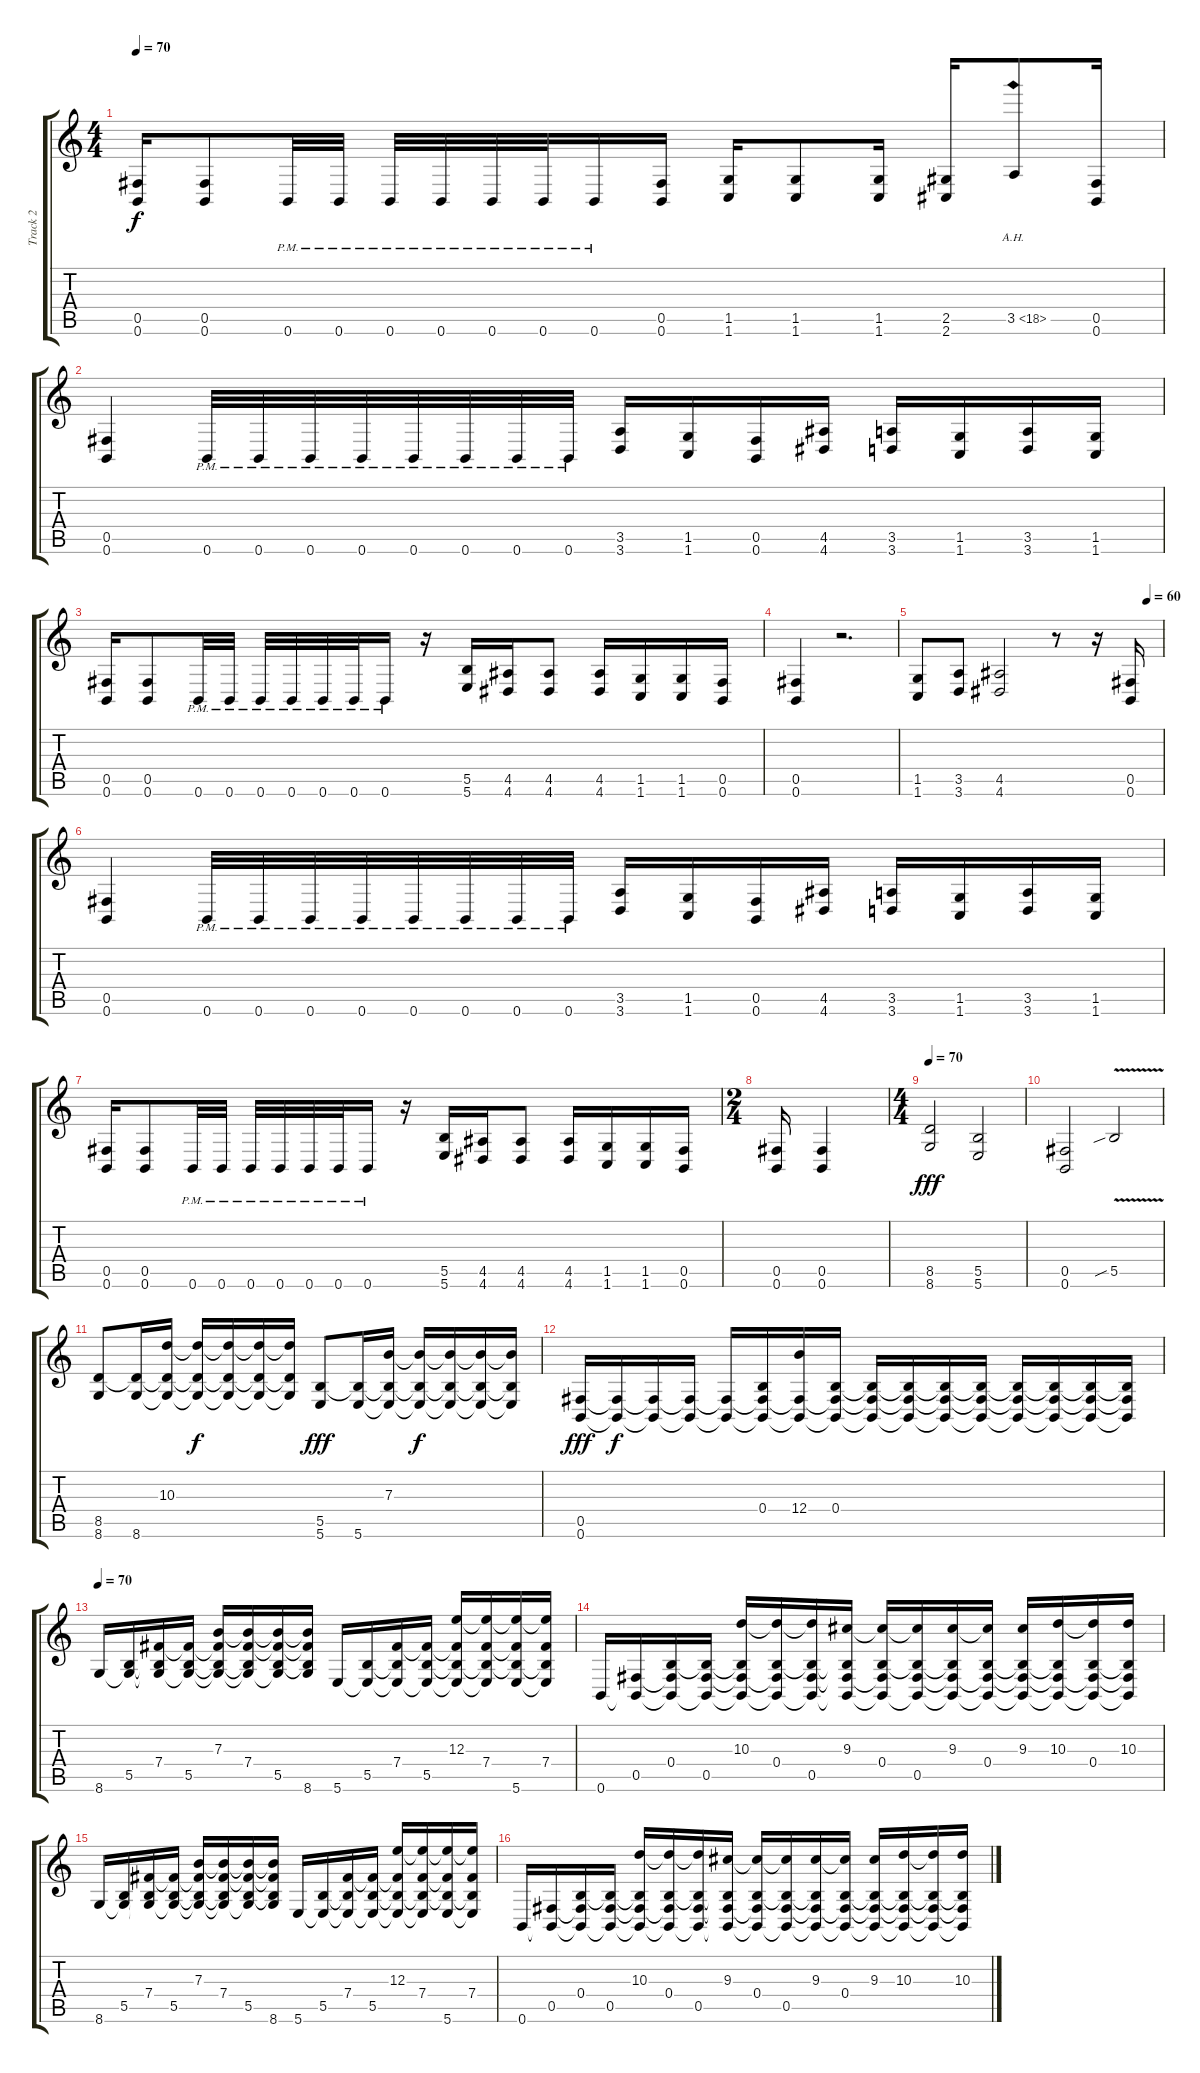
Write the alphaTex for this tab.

\track ("Track 2" "Track 2") {instrument distortionguitar}
\staff {score tabs}
\tuning (Db4 Ab3 E3 B2 Gb2 B1) {hide}
\ts (4 4)
\tempo 70
\clef g2
\ks c
(0.5 0.6).16{dy f} (0.5 0.6).8 0.6{pm}.32 0.6{pm}.32 0.6{pm}.32 0.6{pm}.32 0.6{pm}.32 0.6{pm}.32 0.6{pm}.16 (0.5 0.6).16 (1.5 1.6).16 (1.5 1.6).8 (1.5 1.6).16 (2.5 2.6).16 3.5{ah 15}.8 (0.5 0.6).16 |
(0.5 0.6).4 0.6{pm}.32 0.6{pm}.32 0.6{pm}.32 0.6{pm}.32 0.6{pm}.32 0.6{pm}.32 0.6{pm}.32 0.6{pm}.32 (3.5 3.6).16 (1.5 1.6).16 (0.5 0.6).16 (4.5 4.6).16 (3.5 3.6).16 (1.5 1.6).16 (3.5 3.6).16 (1.5 1.6).16 |
(0.5 0.6).16 (0.5 0.6).8 0.6{pm}.32 0.6{pm}.32 0.6{pm}.32 0.6{pm}.32 0.6{pm}.32 0.6{pm}.32 0.6{pm}.16 r.16 (5.5 5.6).16 (4.5 4.6).16 (4.5 4.6).8 (4.5 4.6).16 (1.5 1.6).16 (1.5 1.6).16 (0.5 0.6).16 |
(0.5 0.6).4 r.2{d} |
\tempo (60 0.9375)
(1.5 1.6).8 (3.5 3.6).8 (4.5 4.6).2 r.8 r.16 (0.5 0.6).16 |
(0.5 0.6).4 0.6{pm}.32 0.6{pm}.32 0.6{pm}.32 0.6{pm}.32 0.6{pm}.32 0.6{pm}.32 0.6{pm}.32 0.6{pm}.32 (3.5 3.6).16 (1.5 1.6).16 (0.5 0.6).16 (4.5 4.6).16 (3.5 3.6).16 (1.5 1.6).16 (3.5 3.6).16 (1.5 1.6).16 |
(0.5 0.6).16 (0.5 0.6).8 0.6{pm}.32 0.6{pm}.32 0.6{pm}.32 0.6{pm}.32 0.6{pm}.32 0.6{pm}.32 0.6{pm}.16 r.16 (5.5 5.6).16 (4.5 4.6).16 (4.5 4.6).8 (4.5 4.6).16 (1.5 1.6).16 (1.5 1.6).16 (0.5 0.6).16 |
\ts (2 4)
(0.5 0.6).16 (0.5 0.6).4 |
\ts (4 4)
\tempo 70
(8.5 8.6).2{dy fff} (5.5 5.6).2 |
(0.5 0.6).2 5.5{v sib}.2 |
(8.5 8.6).8 (8.5{t} 8.6).16 (10.3 8.5{t} 8.6{t}).16 (10.3{t} 8.5{t} 8.6{t}).16{dy f} (10.3{t} 8.5{t} 8.6{t}).16 (10.3{t} 8.5{t} 8.6{t}).16 (10.3{t} 8.5{t} 8.6{t}).16 (5.5 5.6).8{dy fff} (5.5{t} 5.6).16 (7.3 5.5{t} 5.6{t}).16 (7.3{t} 5.5{t} 5.6{t}).16{dy f} (7.3{t} 5.5{t} 5.6{t}).16 (7.3{t} 5.5{t} 5.6{t}).16 (7.3{t} 5.5{t} 5.6{t}).16 |
(0.5 0.6).16{dy fff} (0.5{t} 0.6{t}).16{dy f} (0.5{t} 0.6{t}).16 (0.5{t} 0.6{t}).16 (0.5{t} 0.6{t}).16 (0.4 0.5{t} 0.6{t}).16 (12.4 0.5{t} 0.6{t}).16 (0.4 0.5{t} 0.6{t}).16 (0.4{t} 0.5{t} 0.6{t}).16 (0.4{t} 0.5{t} 0.6{t}).16 (0.4{t} 0.5{t} 0.6{t}).16 (0.4{t} 0.5{t} 0.6{t}).16 (0.4{t} 0.5{t} 0.6{t}).16 (0.4{t} 0.5{t} 0.6{t}).16 (0.4{t} 0.5{t} 0.6{t}).16 (0.4{t} 0.5{t} 0.6{t}).16 |
\tempo 70
8.6.16 (5.5 8.6{t}).16 (7.4 5.5{t} 8.6{t}).16 (7.4{t} 5.5 8.6{t}).16 (7.3 7.4{t} 5.5{t} 8.6{t}).16 (7.3{t} 7.4 5.5{t} 8.6{t}).16 (7.3{t} 7.4{t} 5.5 8.6{t}).16 (7.3{t} 7.4{t} 5.5{t} 8.6).16 5.6.16 (5.5 5.6{t}).16 (7.4 5.5{t} 5.6{t}).16 (7.4{t} 5.5 5.6{t}).16 (12.3 7.4{t} 5.5{t} 5.6{t}).16 (12.3{t} 7.4 5.5{t} 5.6{t}).16 (12.3{t} 7.4{t} 5.5{t} 5.6).16 (12.3{t} 7.4 5.5{t} 5.6{t}).16 |
0.6.16 (0.5 0.6{t}).16 (0.4 0.5{t} 0.6{t}).16 (0.4{t} 0.5 0.6{t}).16 (10.3 0.4{t} 0.5{t} 0.6{t}).16 (10.3{t} 0.4 0.5{t} 0.6{t}).16 (10.3{t} 0.4{t} 0.5 0.6{t}).16 (9.3 0.4{t} 0.5{t} 0.6{t}).16 (9.3{t} 0.4 0.5{t} 0.6{t}).16 (9.3{t} 0.4{t} 0.5 0.6{t}).16 (9.3 0.4{t} 0.5{t} 0.6{t}).16 (9.3{t} 0.4 0.5{t} 0.6{t}).16 (9.3 0.4{t} 0.5{t} 0.6{t}).16 (10.3 0.4{t} 0.5{t} 0.6{t}).16 (10.3{t} 0.4 0.5{t} 0.6{t}).16 (10.3 0.4{t} 0.5{t} 0.6{t}).16 |
8.6.16 (5.5 8.6{t}).16 (7.4 5.5{t} 8.6{t}).16 (7.4{t} 5.5 8.6{t}).16 (7.3 7.4{t} 5.5{t} 8.6{t}).16 (7.3{t} 7.4 5.5{t} 8.6{t}).16 (7.3{t} 7.4{t} 5.5 8.6{t}).16 (7.3{t} 7.4{t} 5.5{t} 8.6).16 5.6.16 (5.5 5.6{t}).16 (7.4 5.5{t} 5.6{t}).16 (7.4{t} 5.5 5.6{t}).16 (12.3 7.4{t} 5.5{t} 5.6{t}).16 (12.3{t} 7.4 5.5{t} 5.6{t}).16 (12.3{t} 7.4{t} 5.5{t} 5.6).16 (12.3{t} 7.4 5.5{t} 5.6{t}).16 |
0.6.16 (0.5 0.6{t}).16 (0.4 0.5{t} 0.6{t}).16 (0.4{t} 0.5 0.6{t}).16 (10.3 0.4{t} 0.5{t} 0.6{t}).16 (10.3{t} 0.4 0.5{t} 0.6{t}).16 (10.3{t} 0.4{t} 0.5 0.6{t}).16 (9.3 0.4{t} 0.5{t} 0.6{t}).16 (9.3{t} 0.4 0.5{t} 0.6{t}).16 (9.3{t} 0.4{t} 0.5 0.6{t}).16 (9.3 0.4{t} 0.5{t} 0.6{t}).16 (9.3{t} 0.4 0.5{t} 0.6{t}).16 (9.3 0.4{t} 0.5{t} 0.6{t}).16 (10.3 0.4{t} 0.5{t} 0.6{t}).16 (10.3{t} 0.4{t} 0.5{t} 0.6{t}).16 (10.3 0.4{t} 0.5{t} 0.6{t}).16
